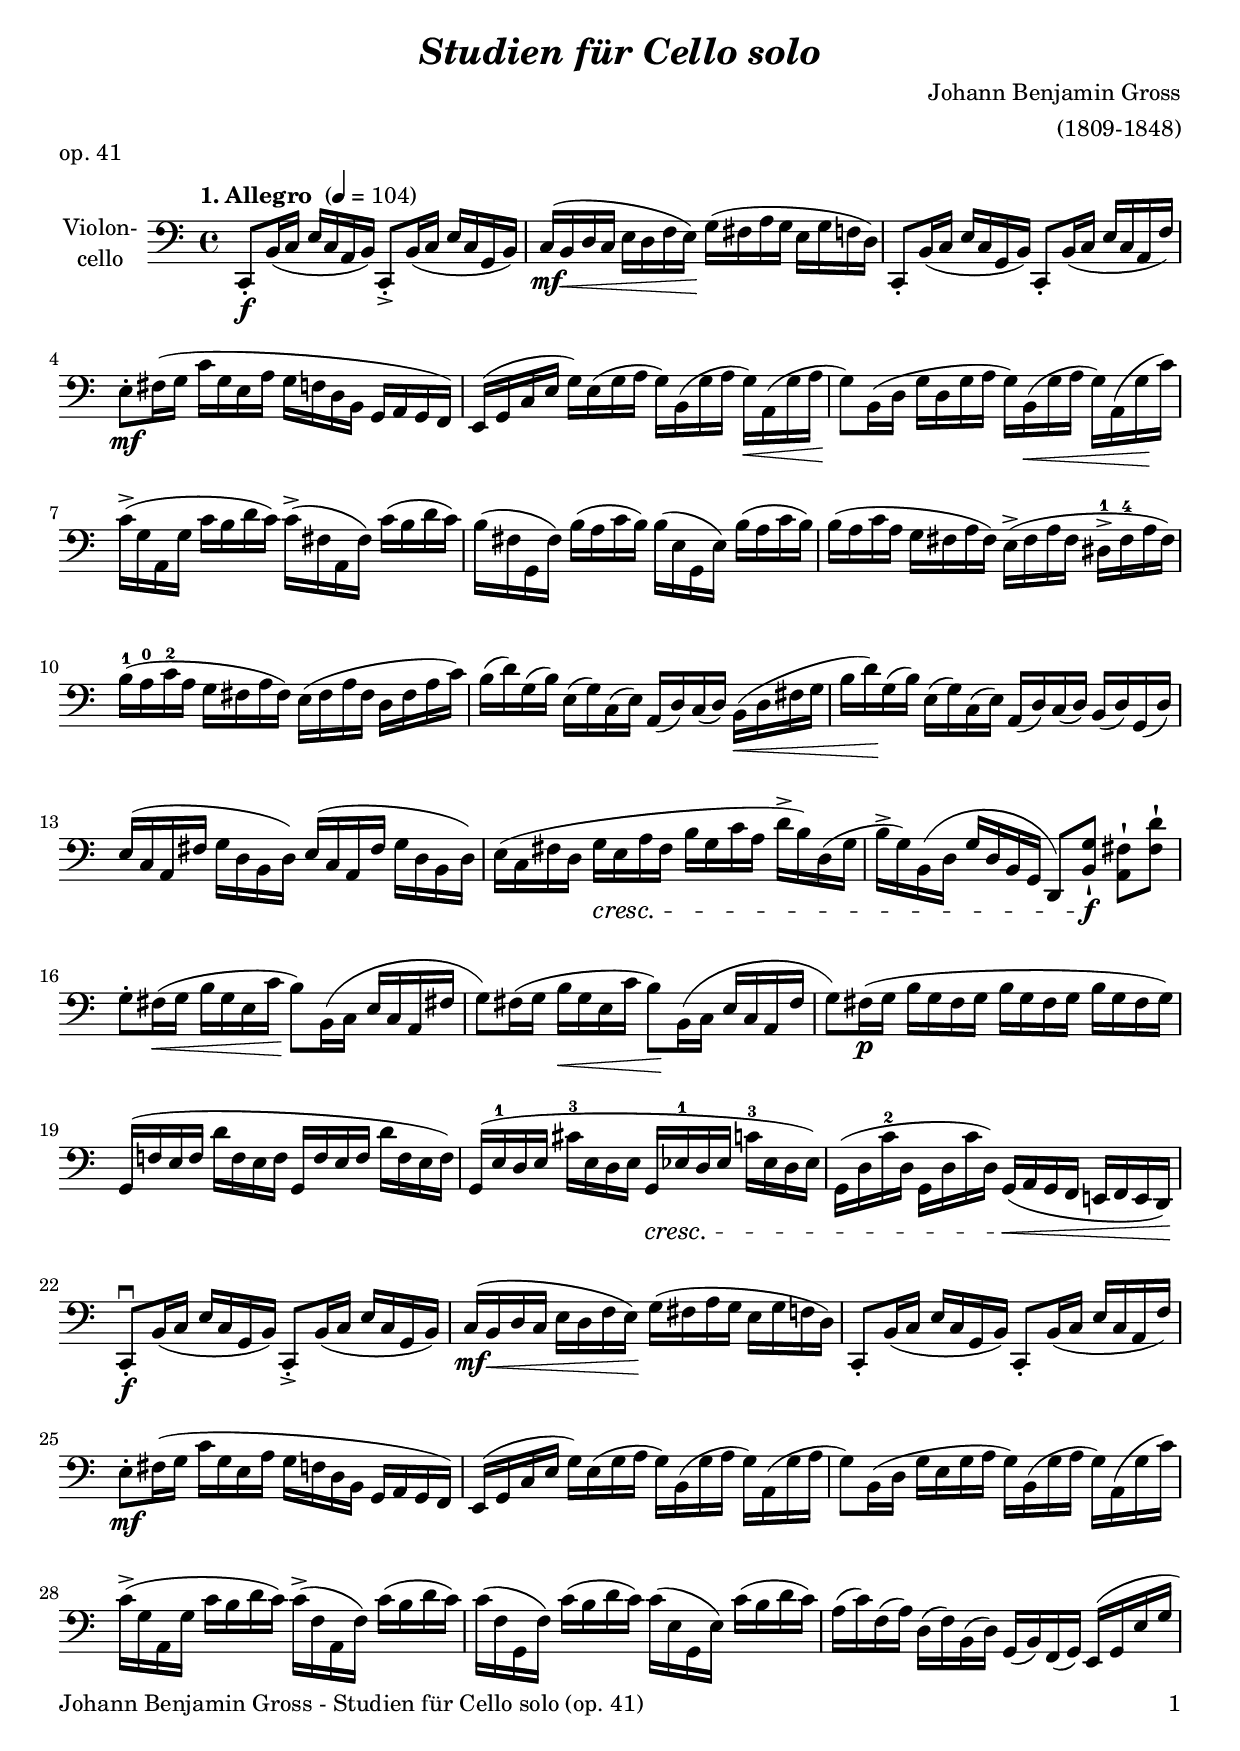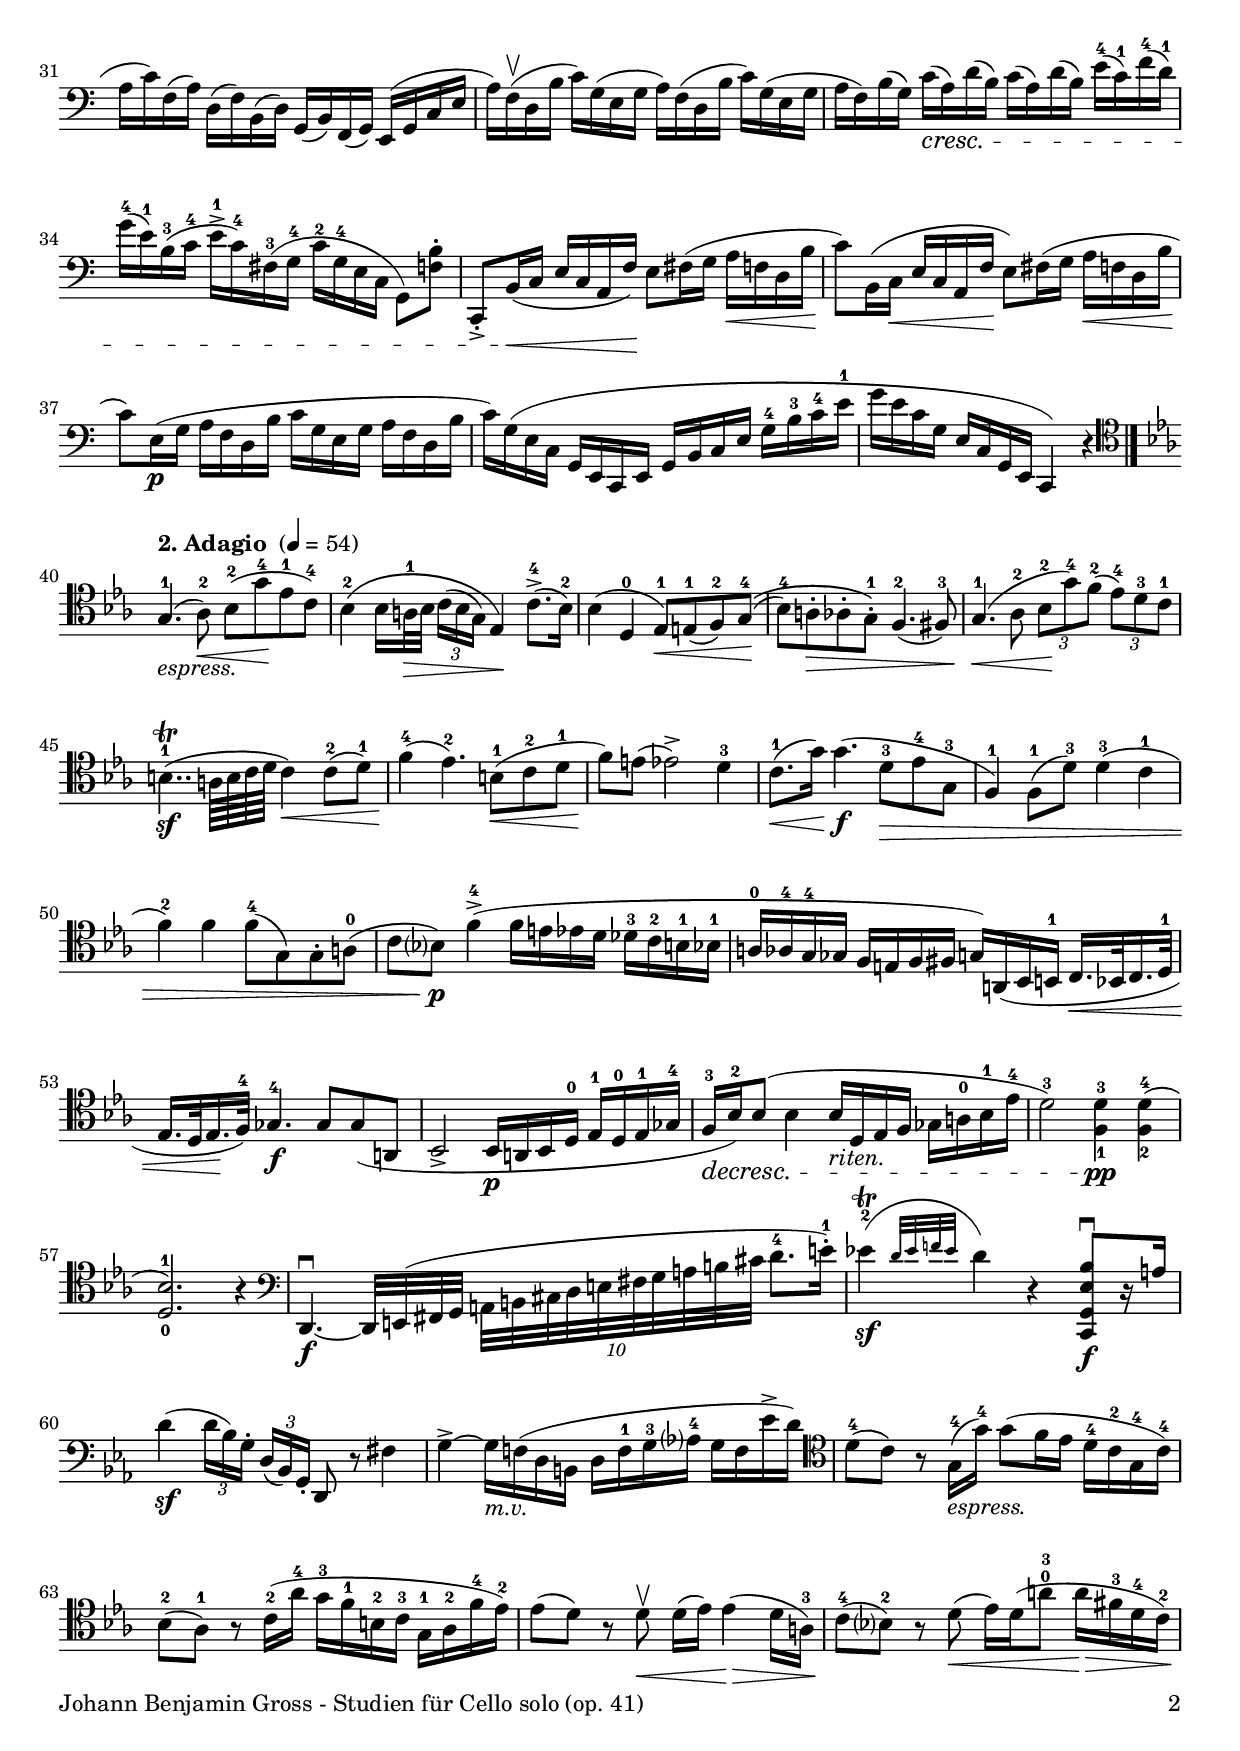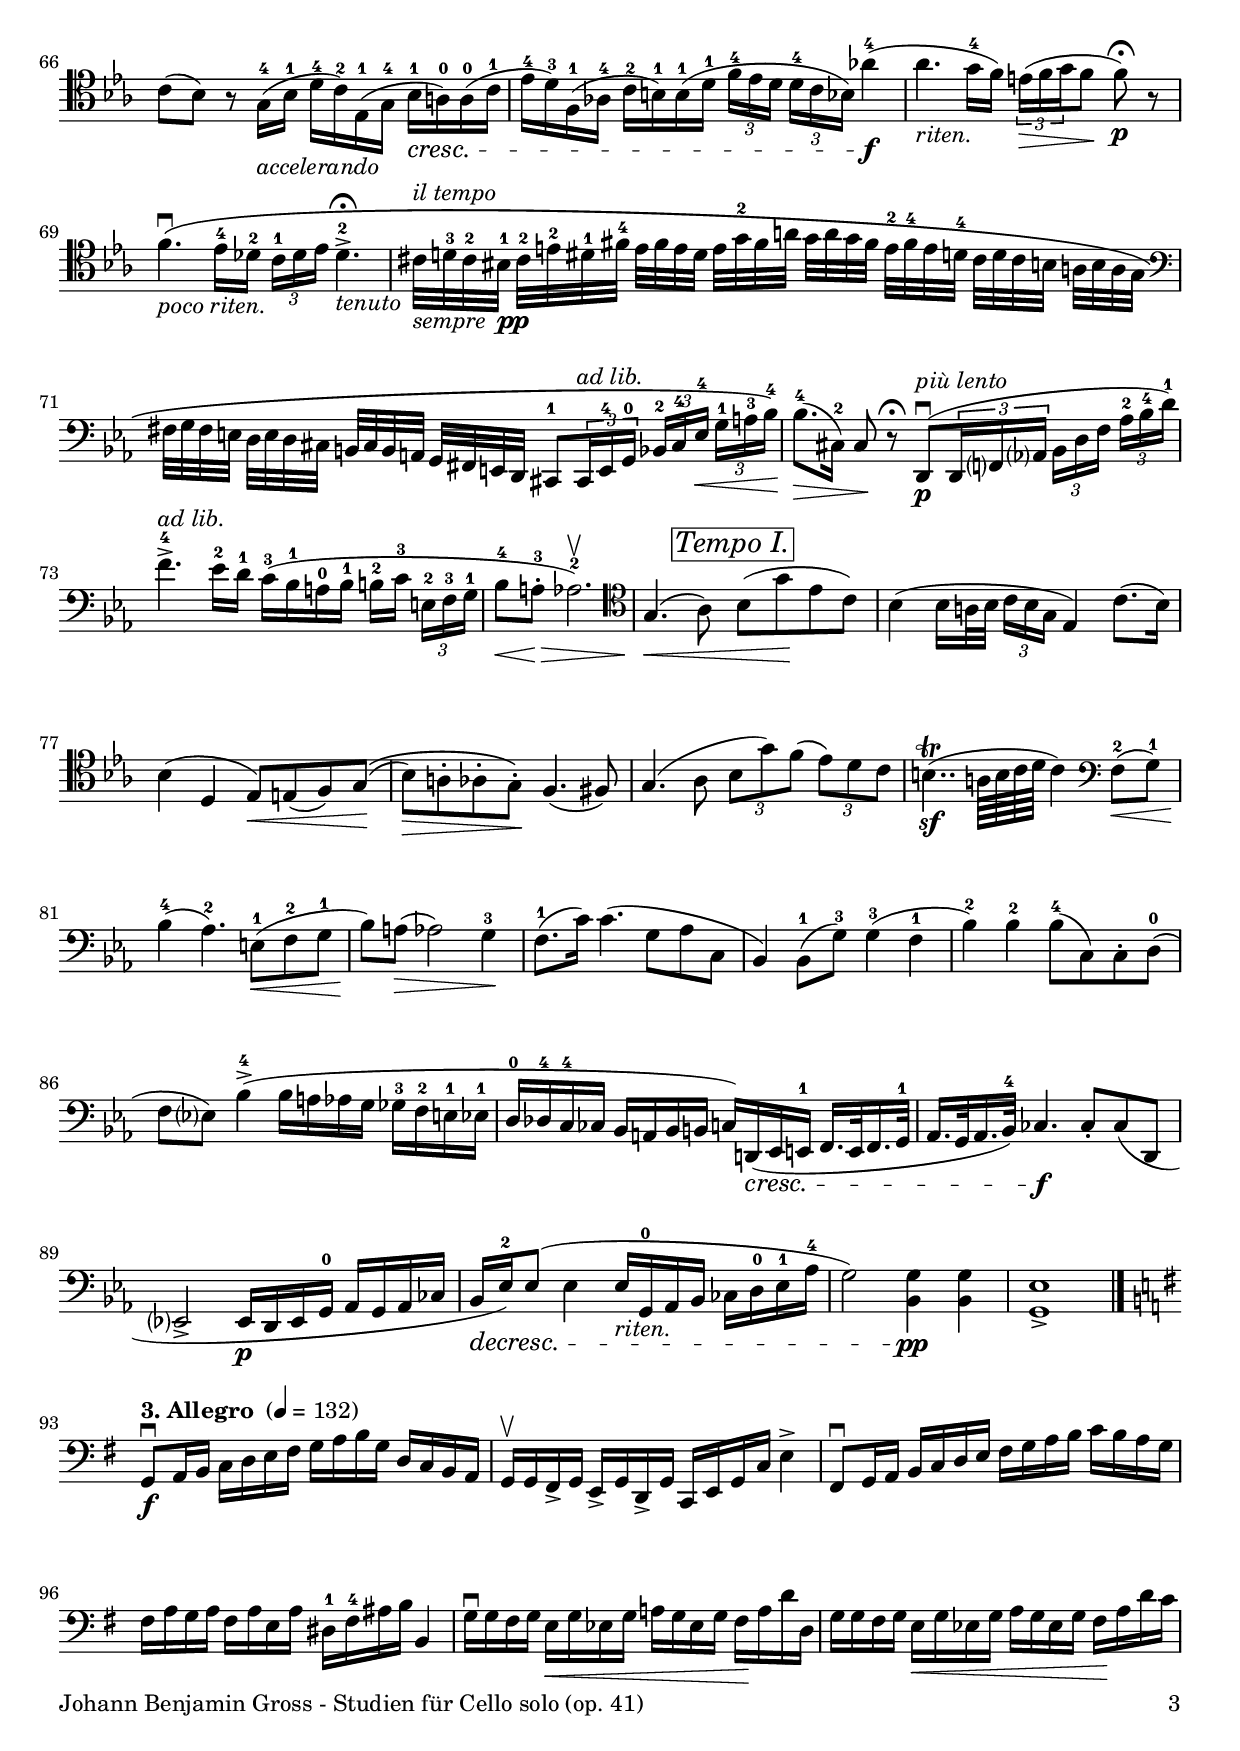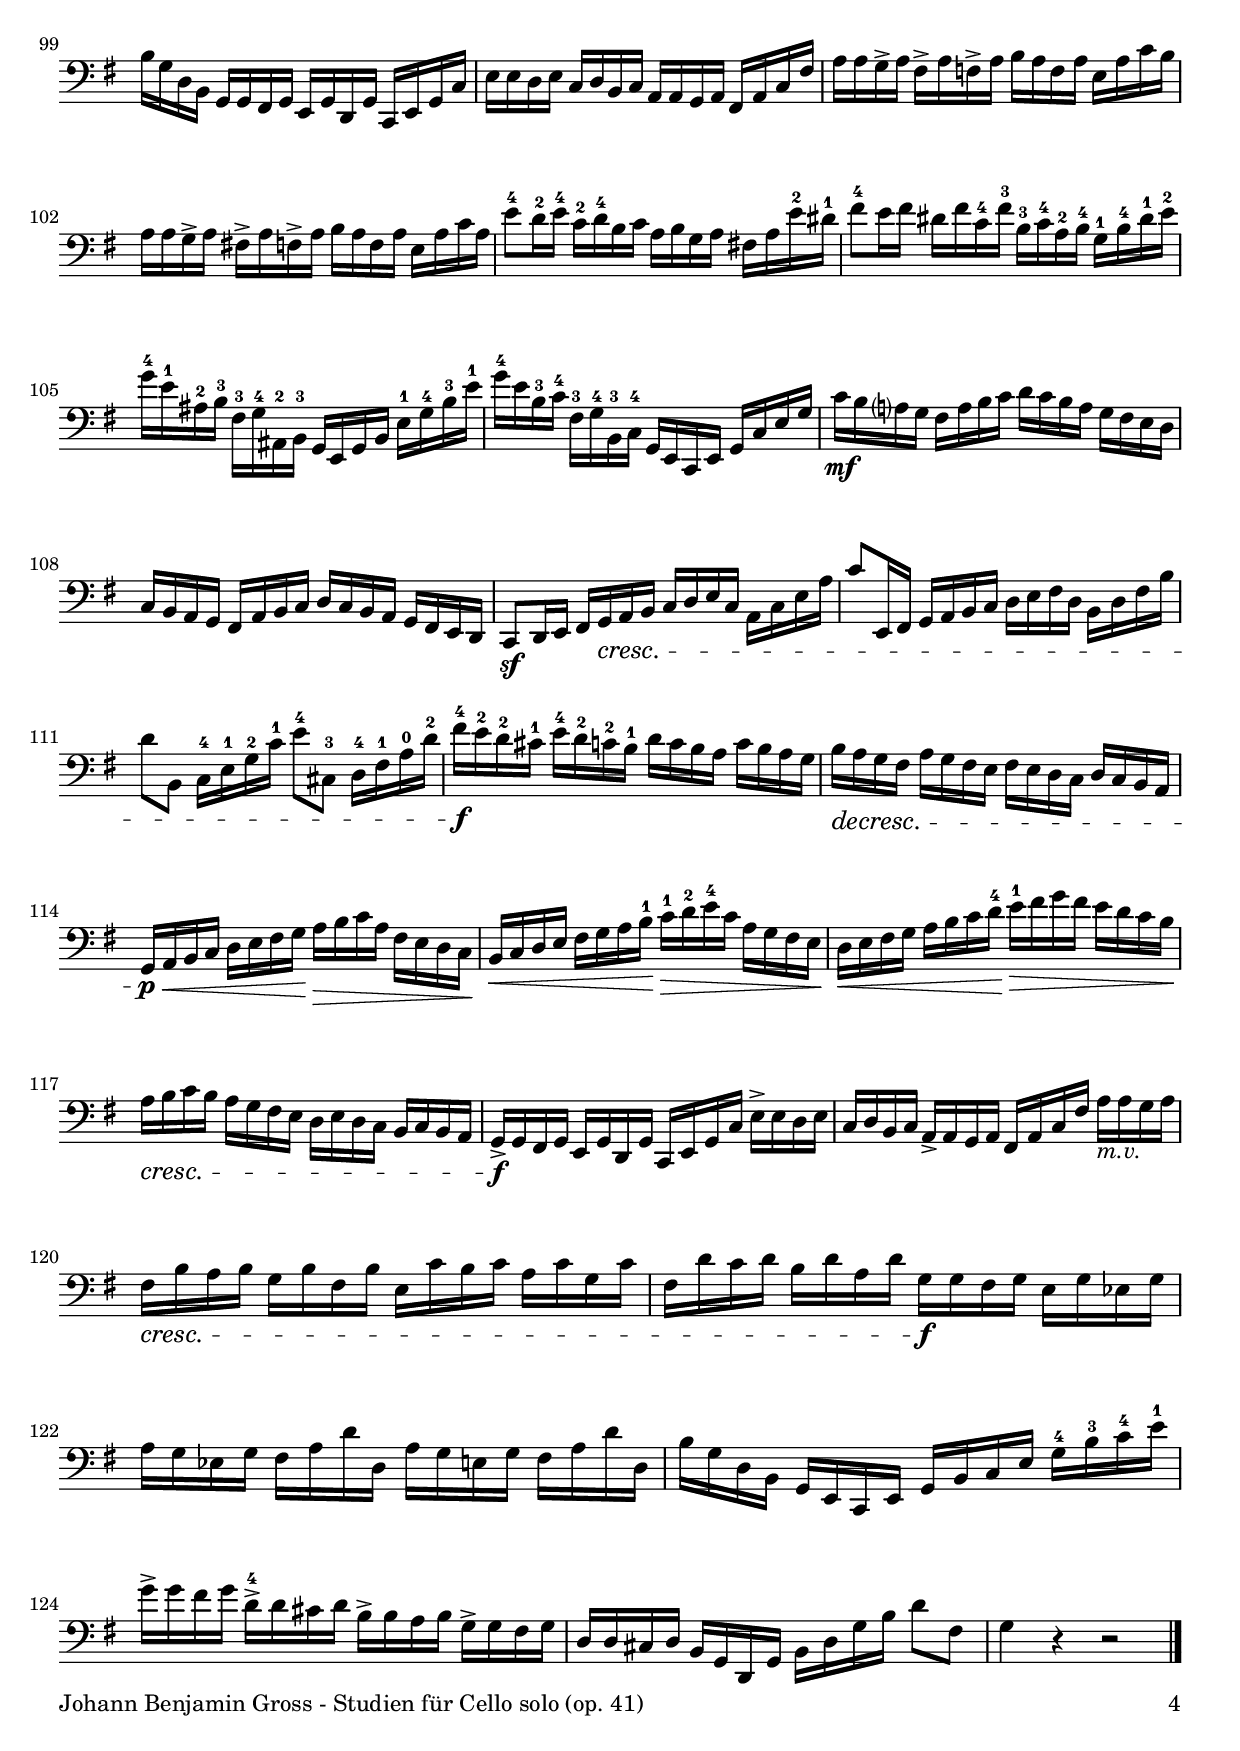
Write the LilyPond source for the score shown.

\version "2.18.2"
\include "deutsch.ly"
  
#(set-global-staff-size 20)

\header {
  title     = \markup \bold \italic "Studien für Cello solo"
  composer  = "Johann Benjamin Gross"
  arranger  = "(1809-1848)"
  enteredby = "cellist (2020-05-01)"
  piece     = "op. 41"
}

voiceconsts = {
  \key c \major
  \time 4/4
  \clef "bass"
%  \numericTimeSignature
  \compressFullBarRests
  % Set default beaming for all staves
% \set Timing.beamExceptions = #'()
% \set Timing.baseMoment     = #(ly:make-moment 1 4)
% \set Timing.beatStructure  = #'(1 1 1)
}

micl = "clarinet"
mifl = "flute"
miob = "oboe"
mifh = "french horn"
misx = "tenor sax"
mist = "string ensemble 1"
miba = "cello"

introa = {        \tempo "1. Allegro "  4=104 }
introb = { \break \tempo "2. Adagio "   4=54  \key c \minor }
introc = { \break \tempo "3. Allegro "  4=132 \key g \major }

accl = \markup \italic "accelerando"
adli = \markup \italic "ad lib."
dmdv = \markup \italic "m.v."
espr = \markup \italic "espress."
ilte = \markup \italic "il tempo"
pcrt = \markup \italic "poco riten."
pile = \markup \italic "più lento"
ritn = \markup \italic "riten."
sepp = \markup { \italic "sempre " \dynamic pp }
tenu = \markup \italic "tenuto"
tepr = \mark \markup \box \italic "Tempo I."

va = \relative c, {
  \voiceconsts

  \introa
  c8-.\f h'16( c e c a h) c,8-.-> h'16( c e c g h)
  c(\mf h\< d c e d f e)\! g( fis a g e g f d)
  c,8-. h'16( c e c g h) c,8-. h'16( c e c a f')

  e8-.\mf fis16( g c g e a g f d h g a g f)
  e( g c e g) e( g a g) h,( g' a g)\< a,( g' a\!
  g8) h,16( d g d g a g) h,(\< g' a g) a,( g'\! c)

  c(-> g a, g' c h d c) c(-> fis, a, fis') c'( h d c)
  h( fis g, fis') h( a c h) h( e, g, e') h'( a c h)
  h( a c a g fis a fis) e(-> fis a fis dis-1-> fis-4 a fis)

  h(-1 a-0 c-2 a g fis a fis) e( fis a fis d fis a c)
  h( d) g,( h) e,( g) c,( e) a,( d) c( d) h(\< d fis g
  h d)\! g,( h) e,( g) c,( e) a,( d) c( d) h( d) g,( d')

  e( c a fis' g d h d) e( c a fis' g d h d)
  e( c fis d g\cresc e a fis h g c a d-> h) d,( g
  h-> g) h,( d g d h g d8) <h' g'>-!\f <a fis'>[-! <fis' d'>]-!

  g-. fis16(\< g h g e c'\! h8) h,16( c e c a fis'!
  g8) fis16( g h\< g e c' h8)\! h,16( c e c a fis'
  g8) fis16(\p g h g fis g h g fis g h g fis g)

  g,( f'! e f d' f, e f g, f' e f d' f, e f)
  g,( e'-1 d e cis'-3 e, d e g,\cresc es'-1 d es c'-3 es, d es)
  g,( d' c'-2 d, g, d' c' d,) g,(\< a g f e! f e d)\!

  c8-.\downbow\f h'16( c e c g h) c,8-.-> h'16( c e c g h)
  c(\mf h\< d c e d f e)\! g( fis a g e g f d)
  c,8-. h'16( c e c g h) c,8-. h'16( c e c a f')

  e8-.\mf fis16( g c g e a g f d h g a g f)
  e( g c e g) e( g a g) h,( g' a g) a,( g' a
  g8) h,16( d g e g a g) h,( g' a g) a,( g' c)
]]]]
  c(-> g a, g' c h d c) c(-> f, a, f') c'( h d c)
  c( f, g, f') c'( h d c) c( e, g, e') c'( h d c)
  a( c) f,( a) d,( f) h,( d) g,( h) f( g) e( g e' g

  a c) f,( a) d,( f) h,( d) g,( h) f( g) e( g c e
  a) f(\upbow d h' c) g( e g a) f( d h' c) g( e g
  a f) h( g) c(\cresc a) d( h) c( a) d( h) e(-4 c)-1 f(-4 d)-1

  g(-4 e)-1 h(-3 c-4 e-1-> c)-4 fis,(-3 g-4 c-2 g-4 e c g8) <f'! h>-.
  c,-.-> h'16(\< c e c a f')\! e8 fis16( g a\< f d h'\!
  c8) h,16( c\< e c a f'\! e8) fis16( g a\< f d h'\!

  c8) e,16(\p g a f d h' c g e g a f d h'
  c) g( e c g e c e g h c e g-4 h-3 c-4 e-1
  g e c g e c g e c4) r \bar "|."

  \introb \clef "tenor"
  g''4.(-1_\espr as8)-2\< b(-2 g'-4\! es-1 c)-4
  b4\(-2 b16 a32-1\> b \tuplet 3/2 8 { c16[( b g)] } es4\)\! c'8.(->-4 b16)-2

  b4( d,-0 es8)-1\< e(-1 f)-2 g\((-4\!
  b)-4 a-.\> as-. g\)-.-1 f4.(-2 fis8)-3
  g4.(-1\< as8-2 \tuplet 3/2 4 { b-2\! g')-4 f(-2 es)-4 d-3 c-1 }

  h4..(-1\trill\sf a64 h c d c4)\< c8(-2 d)-1
  f4(-4\! es4.)-2 h8(-1\< c-2 d-1
  f)\! e( es2)-> d4-3
  c8.(-1\< g'16) g4.(\!\f d8-3\> es-4 g,-3

  f4)-1 f8(-1 d')-3 d4(-3 c-1
  f)-2 f f8(-4 g,) g-. a(-0
  c b?)\p f'4(-4-> f16 e es d des-3 c-2 h-1 b-1

  a-0 as-4 g-4 ges f e f fis g) a,( b h-1 c16.\< b32 c16. d32-1
  es16. d32 es16.\! f32)-4 ges4.-4\f ges8 ges( a,

  b2-> b16\p a b d-0 es-1 d-0 es-1 ges-4
  f-3\decresc b)-2 b8( b4 b16_\ritn d, es f ges a-0 b-1 es-4
  d2)-3 <f,-1 d'-3>4\pp <f-2 d'-4>(
  <d-0 b'-1>2.) r4 \clef "bass"

  d,4.~\downbow\f d32 e( fis g \tuplet 10/8 4 { a h cis d e fis g a h cis } d8.-4 e16)-.-1
  \afterGrace es!4(-2\trill\sf { d32 es f! es } d4) r <c,, g' es' b'>8[\downbow\f r16 a'']

  d4(\sf \tuplet 3/2 8 { d16 b) g-. d[( b) g]-. } d8 r fis'4
  g~-> g16_\dmdv f!( d h d f-1 g-3 as?-4 g f es'-> d) \clef "tenor"
  d8(-4 c) r g16(-4_\espr g')-4 g8( f16 es d-4 c-2 g-4 c)-4

  b8(-2 as)-1 r c16(-2 as'-4 g-3 f-1 h,-2 c-3 g-1 as-2 f'-4 es)-2
  es8( d) r d\upbow\< d16[( es)] es4(\!\> d16 a)-3
  c8(-4\! b?)-2 r d(\< es16) d( a'8-0-3 a16\!\> fis-3 d-4 c)-2

  c8(\! b) r g16(-4_\accl b-1 d-4 c)-2 es,(-1 g-4 b-1_\cresc a)-0 a(-0 c-1
  es-4 d)-3 f,(-1 as!-4 c-2 h)-1 h(-1 d-1 \tuplet 3/2 8 { f-4 es d d[-4 c b]) } as'!4-4(\f

  as4._\ritn g16-4 f) \tuplet 3/2 { e(\> f g } f8\! f)\fermata\p r
  f4.\(\downbow_\pcrt es16-4 des-2 \tuplet 3/2 8 { c-1 des es } des4.->-2\fermata_\tenu

  cis32^\ilte_\sepp d!-3 cis-2 his-1 cis[-2 e-2 dis-1 fis]-4 e fis e dis e[ g-2 fis a] g a g fis e[-2 fis-4 e d]-4 cis d cis h a[ h a g] \clef "bass"

  fis g fis e d[ e d cis] h cis h a g[ fis e d] cis8-1 \tuplet 3/2 8 { cis16^\adli e-4 g-0 b[-2 cis-4 e]-4\< g-1 a-3 b-4\)\! }

  b8.(-4\> cis,16)-2 cis8\! r\fermata d,(\downbow^\pile\p \tuplet 3/2 8 { d16 f? as? b[ d f] as-2 b-4 d)-1\! }
  f4.->-4^\adli es16-2 d-1 c(-3 b-1 a-0 b-1 h[-2 c]-3 \tuplet 3/2 8 { e,-2 f-3 g-1 }
  b8-4\< a-.-3\!\> as2.-2\upbow) \clef "tenor"

  g4.(\!\< as8) \tepr b( g'\! es c)
  b4( b16 a32 b \tuplet 3/2 8 { c16[ b g] } es4) c'8.( b16)
  b4( d, es8)\< e( f) g\((\!

  b)\> a-. as-. g-.\)\! f4.( fis8)
  g4.( as8 \tuplet 3/2 4 { b g') f( es)[ d c] }
  h4..(\trill\sf a64 h c d c4) \clef "bass" f,8(-2\< g)-1

  b4(-4\! as4.)-2 e8(-1\< f-2 g-1
  b)\! a(\> as2) g4-3\!
  f8.(-1 c'16) c4.( g8 as c,
  b4) b8(-1 g')-3 g4(-3 f-1

  b)-2 b-2 b8(-4 c,) c-. d(-0
  f es?) b'4(->-4 b16 a as g ges[-3 f-2 e-1 es]-1

  d-0 des-4 c-4 ces b[ a b h] c) d,!(\cresc es e-1 f16.[ e32 f16. g32]-1
  as16.[ g32 as16. b32]-4) ces4.\f ces8-. ces( d,

  es?2-> es16\p d es g-0 as[ g as ces]
  b\decresc es)-2 es8( es4 es16_\ritn g,-0 as b ces[ d-0 es-1 as]-4
  g2) <b, g'>4\pp <b g'>
  <g es'>1-> \bar "|."

  \introc
  g8\downbow\f a16 h c d e fis g a h g d c h a
  g\upbow g fis-> g e-> g d-> g c, e g c e4->
  fis,8\downbow g16 a h c d e fis g a h c h a g

  fis a g a fis a e a dis,-1 fis-4 ais h h,4
  g'16\downbow g fis g e\< g es g a! g es g fis\! a d d,
  g g fis g e\< g es g a g es g fis\! a d c

  h g d h g g fis g e g d g c, e g c
  e e d e c d h c a a g a fis a c fis
  a a g-> a fis-> a f-> a h a f a e a c h

  a a g-> a fis!-> a f-> a h a f a e a c a
  e'8-4 d16-2 e-4 c-2 d-4 h c a h g a fis! a e'-2 dis-1
  fis8-4 e16 fis dis fis c-4 fis-3 h,-3 c-4 a-2 h-4 g-1 h-4 dis-1 e-2

  g-4 e-1 ais,-2 h-3 fis-3 g-4 ais,-2 h-3 g e g h e-1 g-4 h-3 e-1
  g-4 e h-3 c-4 fis,-3 g-4 h,-3 c-4 g e c e g c e g
  c\mf h a? g fis a h c d c h a g fis e d

  c h a g fis a h c d c h a g fis e d
  c8\sf d16 e fis g\cresc a h c d e c a c e a
  c8 e,,16 fis g a h c d e fis d h d fis h

  d8 h, c16-4 e-1 g-2 c-1 e8-4 cis,-3 d16-4 fis-1 a-0 d-2
  fis-4\f e-2 d-2 cis-1 e-4 d-2 c-2 h-1 d c h a c h a g
  h\decresc a g fis a g fis e fis e d c d c h a

  g\p a\< h c d e fis g\! a\> h c a fis e d c\!
  h\< c d e fis g a h-1\! c-1\> d-2 e-4 c a g fis e\!
  d\< e fis g a h c d-4\! e-1\> fis g fis e d c h\!

  a\cresc h c h a g fis e d e d c h c h a
  g->\f g fis g e g d g c, e g c e-> e d e
  c d h c a-> a g a fis a c fis a_\dmdv a g a

  fis\cresc h a h g h fis h e, c' h c a c g c
  fis, d' c d h d a d g,\f g fis g e g es g
  a g es g fis a d d, a' g e g fis a d d,

  h' g d h g e c e g h c e g-4 h-3 c-4 e-1
  g-> g fis g d->-4 d cis d h-> h a h g-> g fis g
  d d cis d h g d g h d g h d8 fis,
  g4 r r2 \bar "|."
}


music = \new StaffGroup <<
      \new Staff {
	\set Staff.midiInstrument = \miba
	\set Staff.instrumentName = \markup \center-column { "Violon-" "cello" }
	\transpose c c { \va }
      }
>>

\book {
   \paper {
    print-page-number = ##t
    print-first-page-number = ##t
    ragged-last-bottom = ##f
    oddHeaderMarkup = \markup \null
    evenHeaderMarkup = \markup \null
    oddFooterMarkup = \markup {
      \fill-line {
        \on-the-fly #print-page-number-check-first
        "Johann Benjamin Gross - Studien für Cello solo (op. 41)" \fromproperty #'page:page-number-string
      }
    }
    evenFooterMarkup = \oddFooterMarkup
  } \score {
    \music
    \layout {}
  }

  \score {
    \unfoldRepeats \music

    \midi {
      \context {
        \Score
      }
    }
  }
}